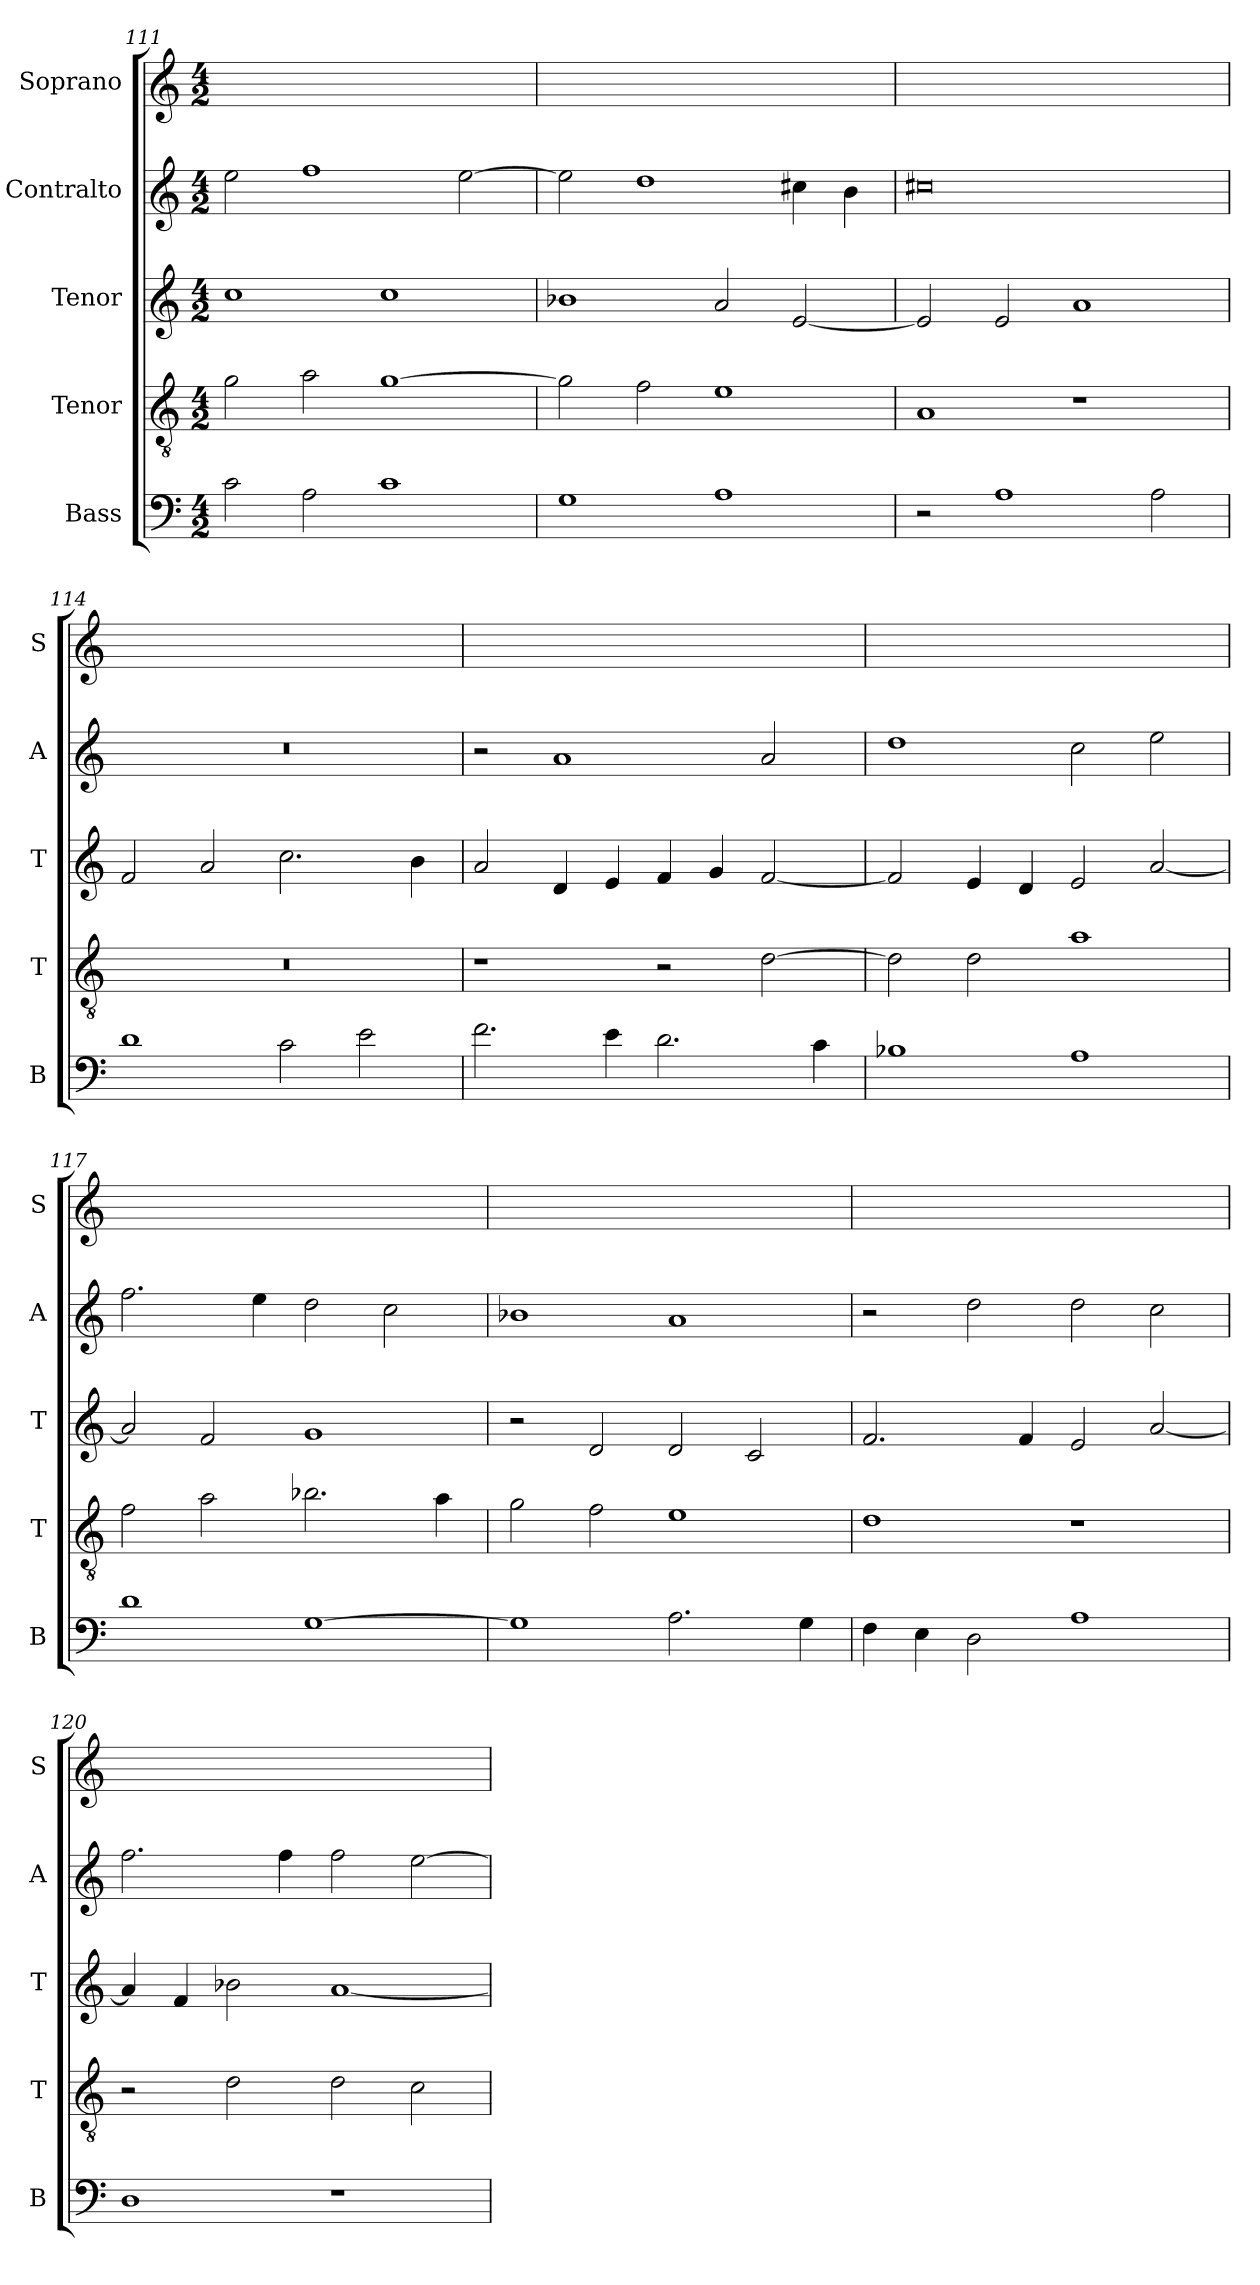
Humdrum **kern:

**kern	**kern	**kern	**kern	**kern
*part5	*part4	*part3	*part2	*part1
*staff5	*staff4	*staff3	*staff2	*staff1
*I"Bass	*I"Tenor	*I"Tenor	*I"Contralto	*I"Soprano
*I'B	*I'T	*I'T	*I'A	*I'S
*clefF4	*clefGv2	*clefG2	*clefG2	*clefG2
*k[]	*k[]	*k[]	*k[]	*k[]
*A:aeo	*A:aeo	*A:aeo	*A:aeo	*A:aeo
*M4/2	*M4/2	*M4/2	*M4/2	*M4/2
=111	=111	=111	=111	=111
2c	2g	1cc	2ee	0ryy
2A	2a	.	1ff	.
1c	[1g	1cc	.	.
.	.	.	[2ee	.
=112	=112	=112	=112	=112
1G	2g]	1b-X	2ee]	0ryy
.	2f	.	1dd	.
1A	1e	2a	.	.
.	.	[2e	4cc#X	.
.	.	.	4b	.
=113	=113	=113	=113	=113
2r	1A	2e]	0cc#X	0ryy
1A	.	2e	.	.
.	1r	1a	.	.
2A	.	.	.	.
=114	=114	=114	=114	=114
1d	0r	2f	0r	0ryy
.	.	2a	.	.
2c	.	2.cc	.	.
2e	.	.	.	.
.	.	4b	.	.
=115	=115	=115	=115	=115
2.f	1r	2a	2r	0ryy
.	.	4d	1a	.
4e	.	4e	.	.
2.d	2r	4f	.	.
.	.	4g	.	.
.	[2d	[2f	2a	.
4c	.	.	.	.
=116	=116	=116	=116	=116
1B-X	2d]	2f]	1dd	0ryy
.	2d	4e	.	.
.	.	4d	.	.
1A	1a	2e	2cc	.
.	.	[2a	2ee	.
=117	=117	=117	=117	=117
1d	2f	2a]	2.ff	0ryy
.	2a	2f	.	.
.	.	.	4ee	.
[1G	2.b-X	1g	2dd	.
.	.	.	2cc	.
.	4a	.	.	.
=118	=118	=118	=118	=118
1G]	2g	2r	1b-X	0ryy
.	2f	2d	.	.
2.A	1e	2d	1a	.
.	.	2c	.	.
4G	.	.	.	.
=119	=119	=119	=119	=119
4F	1d	2.f	2r	0ryy
4E	.	.	.	.
2D	.	.	2dd	.
.	.	4f	.	.
1A	1r	2e	2dd	.
.	.	[2a	2cc	.
=120	=120	=120	=120	=120
1D	2r	4a]	2.ff	0ryy
.	.	4f	.	.
.	2d	2b-X	.	.
.	.	.	4ff	.
1r	2d	[1a	2ff	.
.	2c	.	[2ee	.
=	=	=	=	=
*-	*-	*-	*-	*-
